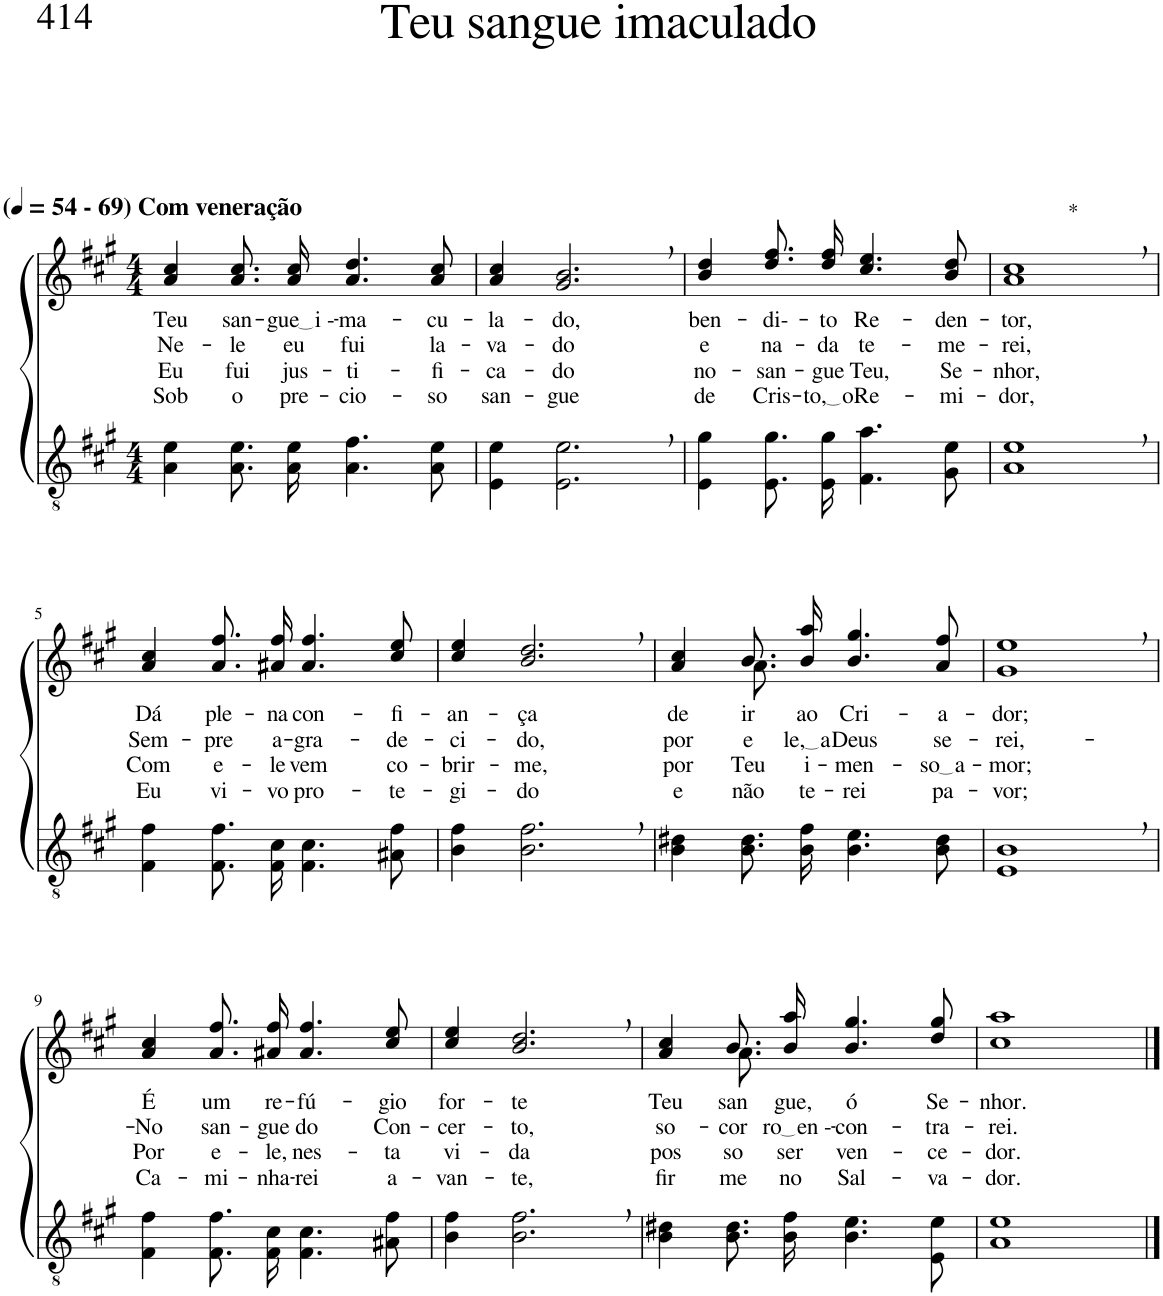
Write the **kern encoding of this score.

**kern	**kern	**text	**text	**text	**text
*part2	*part1	*part1	*part1	*part1	*part1
*staff2	*staff1	*staff1	*staff1	*staff1	*staff1
*I"Parte III e IV	*I"Parte I e II	*	*	*	*
*clefGv2	*clefG2	*	*	*	*
*Trd4c7	*Trd4c7	*	*	*	*
*k[f#c#g#]	*k[f#c#g#]	*	*	*	*
*M4/4	*M4/4	*	*	*	*
*MM54	*MM54	*	*	*	*
=1	=1	=1	=1	=1	=1
!	!LO:TX:a:B:t=(	!	!	!	!
!	!LO:TX:a:B:t=- 69) Com veneração	!	!	!	!
!	!	!LO:LY:b	!LO:LY:b	!LO:LY:b	!LO:LY:b
4A\ 4e\	4a/ 4cc#/	Teu	Ne-	Eu	Sob
!	!	!LO:LY:b	!LO:LY:b	!LO:LY:b	!LO:LY:b
8.A\ 8.e\L	8.a\ 8.cc#\L	san-	-le	fui	o
!	!	!LO:LY:b	!LO:LY:b	!LO:LY:b	!LO:LY:b
16A\ 16e\Jk	16a\ 16cc#\Jk	gue i -	eu	jus-	pre-
!	!	!LO:LY:b	!LO:LY:b	!LO:LY:b	!LO:LY:b
4.A\ 4.f#\	4.a/ 4.dd/	-ma-	fui	-ti-	-cio-
!	!	!LO:LY:b	!LO:LY:b	!LO:LY:b	!LO:LY:b
8A\ 8e\	8a/ 8cc#/	-cu-	la-	-fi-	-so
=2	=2	=2	=2	=2	=2
!	!	!LO:LY:b	!LO:LY:b	!LO:LY:b	!LO:LY:b
4E\ 4e\	4a/ 4cc#/	-la-	-va-	-ca-	san-
!	!	!LO:LY:b	!LO:LY:b	!LO:LY:b	!LO:LY:b
2.E\, 2.e\,	2.g#/, 2.b/,	-do,	-do	-do	-gue
=3	=3	=3	=3	=3	=3
!	!	!LO:LY:b	!LO:LY:b	!LO:LY:b	!LO:LY:b
4E\ 4g#\	4b/ 4dd/	ben-	e	no-	de
!	!	!LO:LY:b	!LO:LY:b	!LO:LY:b	!LO:LY:b
8.E\ 8.g#\L	8.dd\ 8.ff#\L	-di--	na-	-san-	Cris-
!	!	!LO:LY:b	!LO:LY:b	!LO:LY:b	!LO:LY:b
16E\ 16g#\Jk	16dd\ 16ff#\Jk	-to	-da	-gue	to, o
!	!	!LO:LY:b	!LO:LY:b	!LO:LY:b	!LO:LY:b
4.F#\ 4.a\	4.cc#/ 4.ee/	Re-	te-	Teu,	Re-
!	!	!LO:LY:b	!LO:LY:b	!LO:LY:b	!LO:LY:b
8G#\ 8e\	8b/ 8dd/	-den-	-me-	Se-	-mi-
=4	=4	=4	=4	=4	=4
!	!LO:TX:a:t=*	!	!	!	!
!	!	!LO:LY:b	!LO:LY:b	!LO:LY:b	!LO:LY:b
1A, 1e,	1a, 1cc#,	-tor,	-rei,	-nhor,	-dor,
!!LO:LB:g=z
=5	=5	=5	=5	=5	=5
!	!	!LO:LY:b	!LO:LY:b	!LO:LY:b	!LO:LY:b
4F#\ 4f#\	4a/ 4cc#/	Dá	Sem-	Com	Eu
!	!	!LO:LY:b	!LO:LY:b	!LO:LY:b	!LO:LY:b
8.F#/ 8.f#/L	8.a\ 8.ff#\L	ple-	-pre	e-	vi-
!	!	!LO:LY:b	!LO:LY:b	!LO:LY:b	!LO:LY:b
16F#/ 16c#/Jk	16a#X\ 16ff#\Jk	-na	a-	-le	-vo
!	!	!LO:LY:b	!LO:LY:b	!LO:LY:b	!LO:LY:b
4.F#\ 4.c#\	4.a#/ 4.ff#/	con-	-gra-	vem	pro-
!	!	!LO:LY:b	!LO:LY:b	!LO:LY:b	!LO:LY:b
8A#X\ 8f#\	8cc#/ 8ee/	-fi-	-de-	co-	-te-
=6	=6	=6	=6	=6	=6
!	!	!LO:LY:b	!LO:LY:b	!LO:LY:b	!LO:LY:b
4B\ 4f#\	4cc#/ 4ee/	-an-	-ci-	-brir-	-gi-
!	!	!LO:LY:b	!LO:LY:b	!LO:LY:b	!LO:LY:b
2.B\, 2.f#\,	2.b/, 2.dd/,	-ça	-do,	-me,	-do
=7	=7	=7	=7	=7	=7
!	!	!LO:LY:b	!LO:LY:b	!LO:LY:b	!LO:LY:b
*	*^	*	*	*	*
4B\ 4d#X\	4a/ 4cc#/	4ryy	de	por	por	e
!	!	!	!LO:LY:b	!LO:LY:b	!LO:LY:b	!LO:LY:b
8.B\ 8.d#\L	8.b\L	8.a\	ir	e-	Teu	não
!	!	!	!LO:LY:b	!LO:LY:b	!LO:LY:b	!LO:LY:b
16B\ 16f#\Jk	16b\ 16aa\Jk	2ryy	ao	le, a	i-	te-
!	!	!	!LO:LY:b	!LO:LY:b	!LO:LY:b	!LO:LY:b
4.B\ 4.e\	4.b/ 4.gg#/	.	Cri-	Deus	-men-	-rei
!	!	!	!LO:LY:b	!LO:LY:b	!LO:LY:b	!LO:LY:b
8B\ 8d#\	8a/ 8ff#/	.	-a-	se-	so a	pa-
.	.	16ryy	.	.	.	.
=8	=8	=8	=8	=8	=8	=8
!	!	!	!LO:LY:b	!LO:LY:b	!LO:LY:b	!LO:LY:b
*	*v	*v	*	*	*	*
1E, 1B,	1g#, 1ee,	-dor;	-rei,-	-mor;	-vor;
!!LO:LB:g=z
=9	=9	=9	=9	=9	=9
!	!	!LO:LY:b	!LO:LY:b	!LO:LY:b	!LO:LY:b
4F#\ 4f#\	4a/ 4cc#/	É	-No	Por	Ca-
!	!	!LO:LY:b	!LO:LY:b	!LO:LY:b	!LO:LY:b
8.F#/ 8.f#/L	8.a\ 8.ff#\L	um	san-	e-	-mi-
!	!	!LO:LY:b	!LO:LY:b	!LO:LY:b	!LO:LY:b
16F#/ 16c#/Jk	16a#X\ 16ff#\Jk	re-	-gue	-le,	-nha-
!	!	!LO:LY:b	!LO:LY:b	!LO:LY:b	!LO:LY:b
4.F#\ 4.c#\	4.a#/ 4.ff#/	-fú-	do	nes-	-rei
!	!	!LO:LY:b	!LO:LY:b	!LO:LY:b	!LO:LY:b
8A#X\ 8f#\	8cc#/ 8ee/	-gio	Con-	-ta	a-
=10	=10	=10	=10	=10	=10
!	!	!LO:LY:b	!LO:LY:b	!LO:LY:b	!LO:LY:b
4B\ 4f#\	4cc#/ 4ee/	for-	-cer-	vi-	-van-
!	!	!LO:LY:b	!LO:LY:b	!LO:LY:b	!LO:LY:b
2.B\, 2.f#\,	2.b/, 2.dd/,	-te	-to,	-da	-te,
=11	=11	=11	=11	=11	=11
!	!	!LO:LY:b	!LO:LY:b	!LO:LY:b	!LO:LY:b
*	*^	*	*	*	*
4B\ 4d#X\	4a/ 4cc#/	4ryy	Teu	so-	pos-	fir-
!	!	!	!LO:LY:b	!LO:LY:b	!LO:LY:b	!LO:LY:b
8.B\ 8.d#\L	8.b\L	8.a\	san-	cor-	-so	-me
!	!	!	!LO:LY:b	!LO:LY:b	!LO:LY:b	!LO:LY:b
16B\ 16f#\Jk	16b\ 16aa\Jk	2ryy	-gue,	ro en -	ser	no
!	!	!	!LO:LY:b	!LO:LY:b	!LO:LY:b	!LO:LY:b
4.B\ 4.e\	4.b/ 4.gg#/	.	ó	-con-	ven-	Sal-
!	!	!	!LO:LY:b	!LO:LY:b	!LO:LY:b	!LO:LY:b
8E\ 8e\	8dd/ 8gg#/	.	Se-	-tra-	-ce-	-va-
.	.	16ryy	.	.	.	.
=12	=12	=12	=12	=12	=12	=12
!	!	!	!LO:LY:b	!LO:LY:b	!LO:LY:b	!LO:LY:b
*	*v	*v	*	*	*	*
1A 1e	1cc# 1aa	-nhor.	-rei.	-dor.	-dor.
==	==	==	==	==	==
*-	*-	*-	*-	*-	*-
